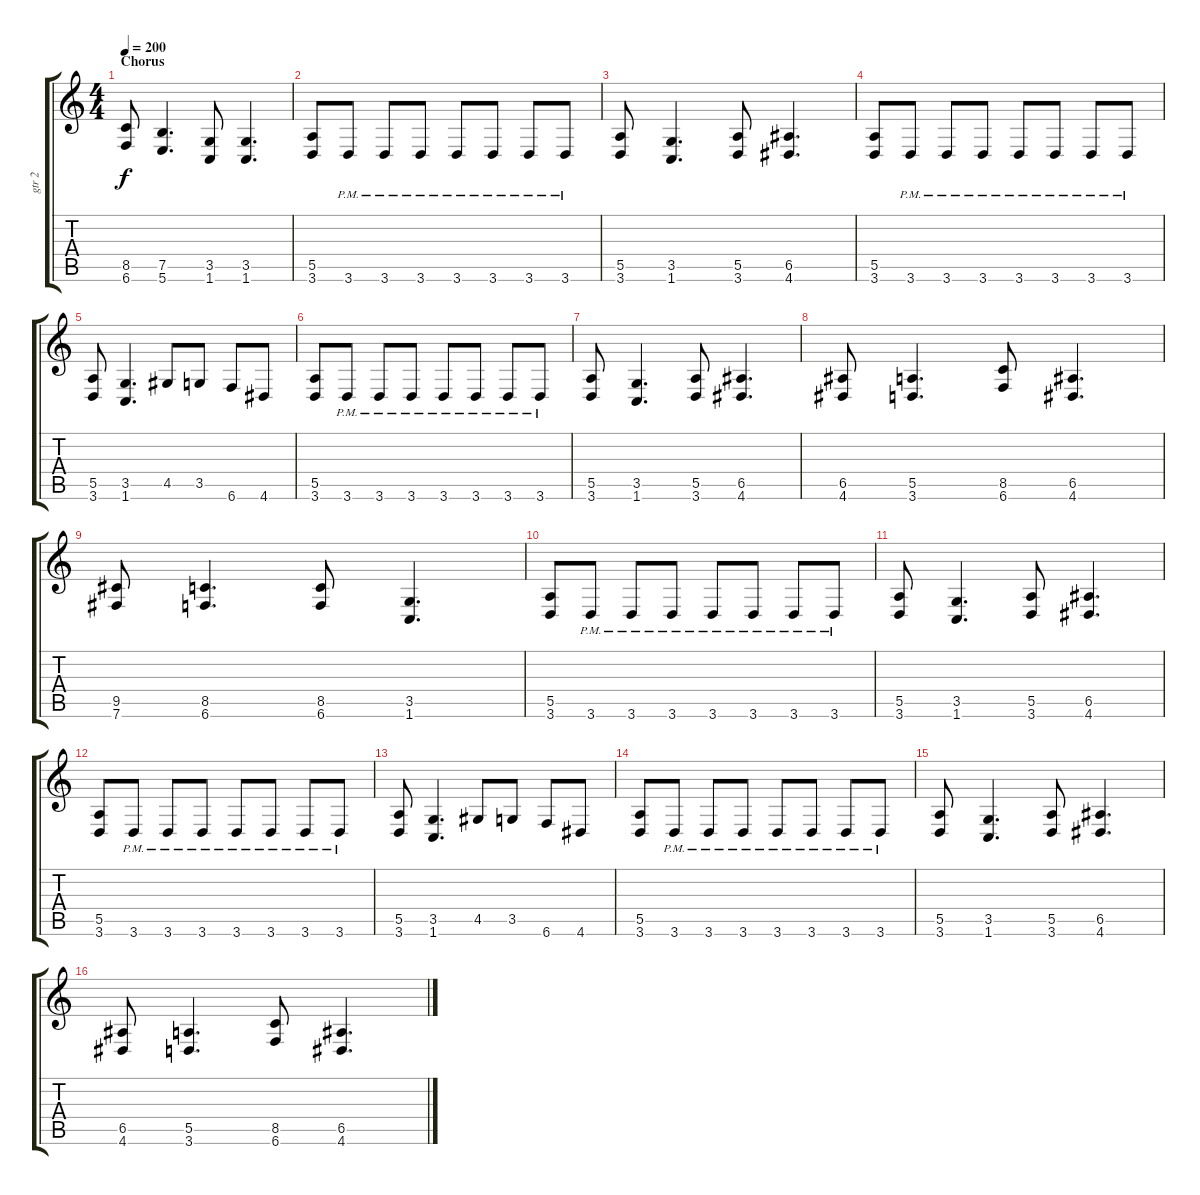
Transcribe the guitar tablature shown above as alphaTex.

\track ("gtr 2" "gtr 2") {instrument overdrivenguitar}
\staff {score tabs}
\tuning (B3 Gb3 D3 A2 E2 B1) {hide}
\ts (4 4)
\section ("" "Chorus")
\tempo 200
\clef g2
\ks c
(8.5 6.6).8{dy f} (7.5 5.6).4{d} (3.5 1.6).8 (3.5 1.6).4{d} |
(5.5 3.6).8 3.6{pm}.8 3.6{pm}.8 3.6{pm}.8 3.6{pm}.8 3.6{pm}.8 3.6{pm}.8 3.6{pm}.8 |
(5.5 3.6).8 (3.5 1.6).4{d} (5.5 3.6).8 (6.5 4.6).4{d} |
(5.5 3.6).8 3.6{pm}.8 3.6{pm}.8 3.6{pm}.8 3.6{pm}.8 3.6{pm}.8 3.6{pm}.8 3.6{pm}.8 |
(5.5 3.6).8 (3.5 1.6).4{d} 4.5.8 3.5.8 6.6.8 4.6.8 |
(5.5 3.6).8 3.6{pm}.8 3.6{pm}.8 3.6{pm}.8 3.6{pm}.8 3.6{pm}.8 3.6{pm}.8 3.6{pm}.8 |
(5.5 3.6).8 (3.5 1.6).4{d} (5.5 3.6).8 (6.5 4.6).4{d} |
(6.5 4.6).8 (5.5 3.6).4{d} (8.5 6.6).8 (6.5 4.6).4{d} |
(9.5 7.6).8 (8.5 6.6).4{d} (8.5 6.6).8 (3.5 1.6).4{d} |
(5.5 3.6).8 3.6{pm}.8 3.6{pm}.8 3.6{pm}.8 3.6{pm}.8 3.6{pm}.8 3.6{pm}.8 3.6{pm}.8 |
(5.5 3.6).8 (3.5 1.6).4{d} (5.5 3.6).8 (6.5 4.6).4{d} |
(5.5 3.6).8 3.6{pm}.8 3.6{pm}.8 3.6{pm}.8 3.6{pm}.8 3.6{pm}.8 3.6{pm}.8 3.6{pm}.8 |
(5.5 3.6).8 (3.5 1.6).4{d} 4.5.8 3.5.8 6.6.8 4.6.8 |
(5.5 3.6).8 3.6{pm}.8 3.6{pm}.8 3.6{pm}.8 3.6{pm}.8 3.6{pm}.8 3.6{pm}.8 3.6{pm}.8 |
(5.5 3.6).8 (3.5 1.6).4{d} (5.5 3.6).8 (6.5 4.6).4{d} |
(6.5 4.6).8 (5.5 3.6).4{d} (8.5 6.6).8 (6.5 4.6).4{d}
